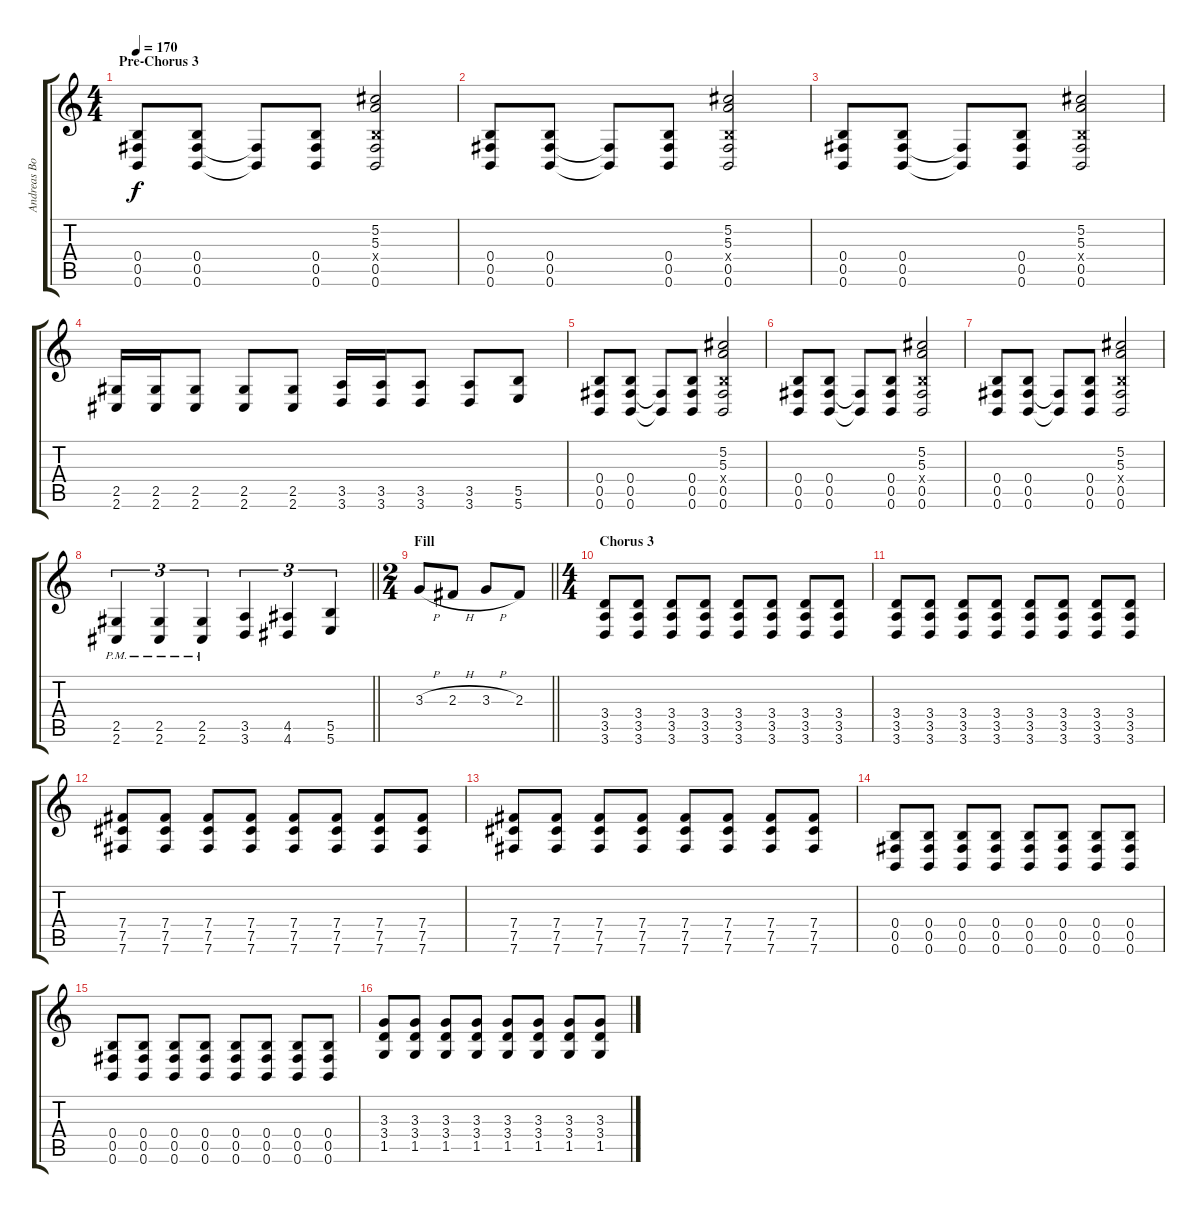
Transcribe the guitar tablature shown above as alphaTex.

\track ("Andreas Bock" "Andreas Bo") {instrument distortionguitar}
\staff {score tabs}
\tuning (Db4 Ab3 E3 B2 Gb2 B1) {hide}
\ts (4 4)
\section ("" "Pre-Chorus 3")
\tempo 170
\clef g2
\ks c
(0.4 0.5 0.6).8{dy f} (0.4 0.5 0.6).8 (0.5{t} 0.6{t}).8 (0.4 0.5 0.6).8 (5.2 5.3 0.4{x} 0.5 0.6).2 |
(0.4 0.5 0.6).8 (0.4 0.5 0.6).8 (0.5{t} 0.6{t}).8 (0.4 0.5 0.6).8 (5.2 5.3 0.4{x} 0.5 0.6).2 |
(0.4 0.5 0.6).8 (0.4 0.5 0.6).8 (0.5{t} 0.6{t}).8 (0.4 0.5 0.6).8 (5.2 5.3 0.4{x} 0.5 0.6).2 |
(2.5 2.6).16 (2.5 2.6).16 (2.5 2.6).8 (2.5 2.6).8 (2.5 2.6).8 (3.5 3.6).16 (3.5 3.6).16 (3.5 3.6).8 (3.5 3.6).8 (5.5 5.6).8 |
(0.4 0.5 0.6).8 (0.4 0.5 0.6).8 (0.5{t} 0.6{t}).8 (0.4 0.5 0.6).8 (5.2 5.3 0.4{x} 0.5 0.6).2 |
(0.4 0.5 0.6).8 (0.4 0.5 0.6).8 (0.5{t} 0.6{t}).8 (0.4 0.5 0.6).8 (5.2 5.3 0.4{x} 0.5 0.6).2 |
(0.4 0.5 0.6).8 (0.4 0.5 0.6).8 (0.5{t} 0.6{t}).8 (0.4 0.5 0.6).8 (5.2 5.3 0.4{x} 0.5 0.6).2 |
\barLineRight lightlight
(2.5{pm} 2.6{pm}).4{tu (3 2)} (2.5{pm} 2.6{pm}).4{tu (3 2)} (2.5{pm} 2.6{pm}).4{tu (3 2)} (3.5 3.6).4{tu (3 2)} (4.5 4.6).4{tu (3 2)} (5.5 5.6).4{tu (3 2)} |
\ts (2 4)
\section ("" "Fill")
\barLineRight lightlight
3.3{h}.8 2.3{h}.8 3.3{h}.8 2.3.8 |
\ts (4 4)
\section ("" "Chorus 3")
(3.4 3.5 3.6).8 (3.4 3.5 3.6).8 (3.4 3.5 3.6).8 (3.4 3.5 3.6).8 (3.4 3.5 3.6).8 (3.4 3.5 3.6).8 (3.4 3.5 3.6).8 (3.4 3.5 3.6).8 |
(3.4 3.5 3.6).8 (3.4 3.5 3.6).8 (3.4 3.5 3.6).8 (3.4 3.5 3.6).8 (3.4 3.5 3.6).8 (3.4 3.5 3.6).8 (3.4 3.5 3.6).8 (3.4 3.5 3.6).8 |
(7.4 7.5 7.6).8 (7.4 7.5 7.6).8 (7.4 7.5 7.6).8 (7.4 7.5 7.6).8 (7.4 7.5 7.6).8 (7.4 7.5 7.6).8 (7.4 7.5 7.6).8 (7.4 7.5 7.6).8 |
(7.4 7.5 7.6).8 (7.4 7.5 7.6).8 (7.4 7.5 7.6).8 (7.4 7.5 7.6).8 (7.4 7.5 7.6).8 (7.4 7.5 7.6).8 (7.4 7.5 7.6).8 (7.4 7.5 7.6).8 |
(0.4 0.5 0.6).8 (0.4 0.5 0.6).8 (0.4 0.5 0.6).8 (0.4 0.5 0.6).8 (0.4 0.5 0.6).8 (0.4 0.5 0.6).8 (0.4 0.5 0.6).8 (0.4 0.5 0.6).8 |
(0.4 0.5 0.6).8 (0.4 0.5 0.6).8 (0.4 0.5 0.6).8 (0.4 0.5 0.6).8 (0.4 0.5 0.6).8 (0.4 0.5 0.6).8 (0.4 0.5 0.6).8 (0.4 0.5 0.6).8 |
(3.3 3.4 1.5).8 (3.3 3.4 1.5).8 (3.3 3.4 1.5).8 (3.3 3.4 1.5).8 (3.3 3.4 1.5).8 (3.3 3.4 1.5).8 (3.3 3.4 1.5).8 (3.3 3.4 1.5).8
